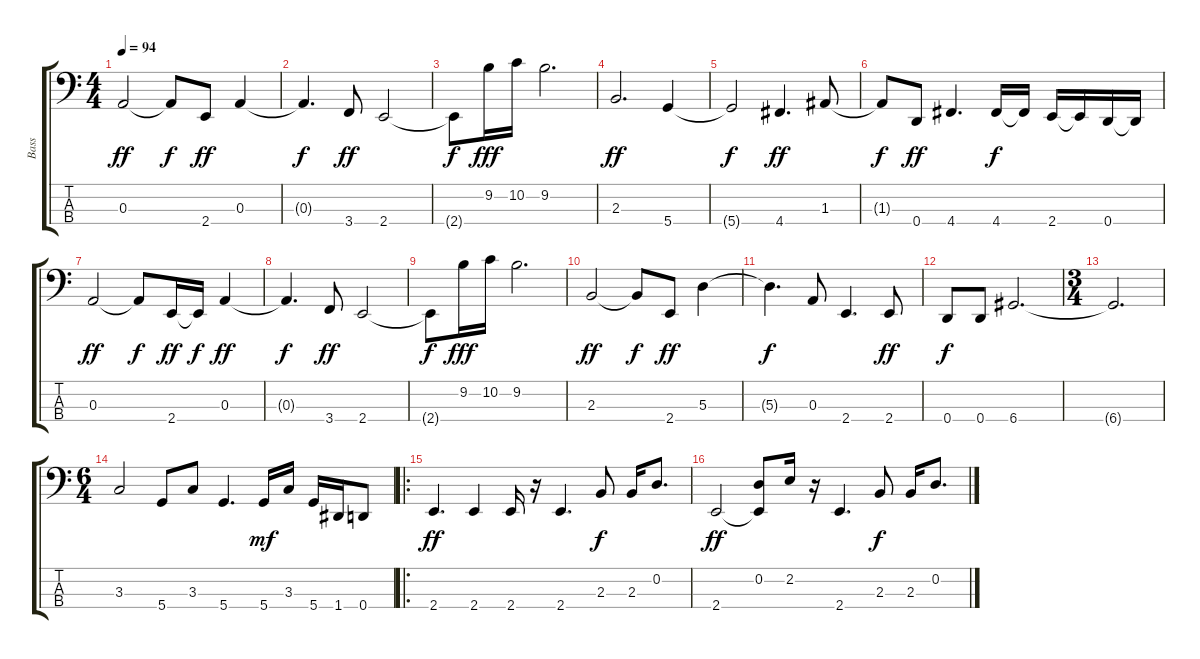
\track ("Bass" "Bass") {instrument electricbassfinger}
\staff {score tabs}
\tuning (G2 D2 A1 D1) {hide}
\ts (4 4)
\tempo 94
\clef f4
\ks c
0.3.2{dy ff} 0.3{t}.8{dy f} 2.4.8{dy ff} 0.3.4 |
0.3{t}.4{d dy f} 3.4.8{dy ff} 2.4.2 |
2.4{t}.8{dy f} 9.2.16{dy fff} 10.2.16 9.2.2{d} |
2.3.2{d dy ff} 5.4.4 |
5.4{t}.2{dy f} 4.4.4{d dy ff} 1.3.8 |
1.3{t}.8{dy f} 0.4.8{dy ff} 4.4.4{d} 4.4.16{dy f} 4.4{t}.16 2.4.16 2.4{t}.16 0.4.16 0.4{t}.16 |
0.3.2{dy ff} 0.3{t}.8{dy f} 2.4.16{dy ff} 2.4{t}.16{dy f} 0.3.4{dy ff} |
0.3{t}.4{d dy f} 3.4.8{dy ff} 2.4.2 |
2.4{t}.8{dy f} 9.2.16{dy fff} 10.2.16 9.2.2{d} |
2.3.2{dy ff} 2.3{t}.8{dy f} 2.4.8{dy ff} 5.3.4 |
5.3{t}.4{d dy f} 0.3.8 2.4.4{d} 2.4.8{dy ff} |
0.4.8{dy f} 0.4.8 6.4.2{d} |
\ts (3 4)
6.4{t}.2{d} |
\ts (6 4)
3.3.2 5.4.8 3.3.8 5.4.4{d} 5.4.16{dy mf} 3.3.16 5.4.16 1.4.16 0.4.8 |
\ro
2.4.4{d dy ff} 2.4.4 2.4.16 r.16 2.4.4{d} 2.3.8{dy f} 2.3.16 0.2.8{d} |
2.4.2{dy ff} (0.2 2.4{t}).8 2.2.16 r.16 2.4.4{d} 2.3.8{dy f} 2.3.16 0.2.8{d}
